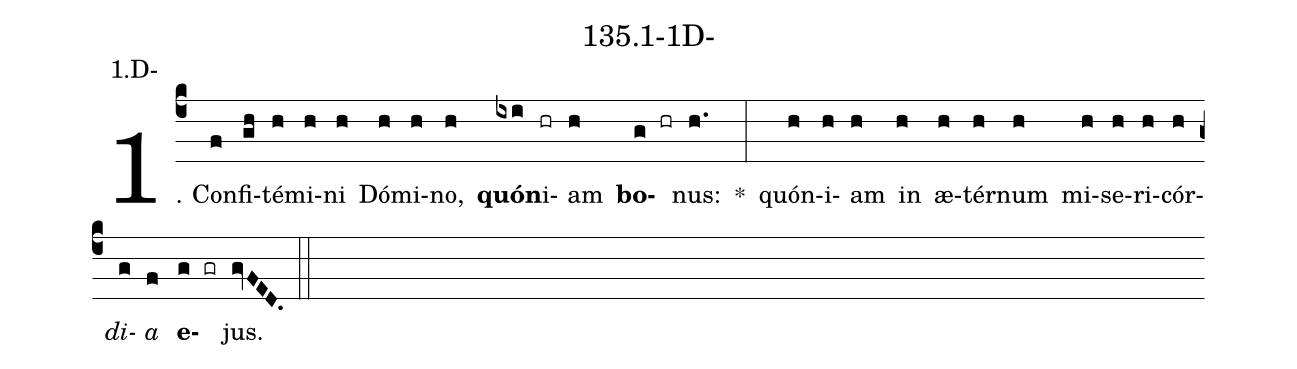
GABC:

name: 135.1-1D-;
annotation: 1.D-;
%%
(c4)1. Con(f)fi(gh)té(h)mi(h)ni(h) Dó(h)mi(h)no,(h) <b>quón</b>(ixi)i(hr)am(h) <b>bo</b>(g hr)nus:(h.) *(:) quón(h)i(h)am(h) in(h) æ(h)tér(h)num(h) mi(h)se(h)ri(h)cór(h)<i>di</i>(g)<i>a</i>(f) <b>e</b>(g gr)jus.(gvFED.) (::)
